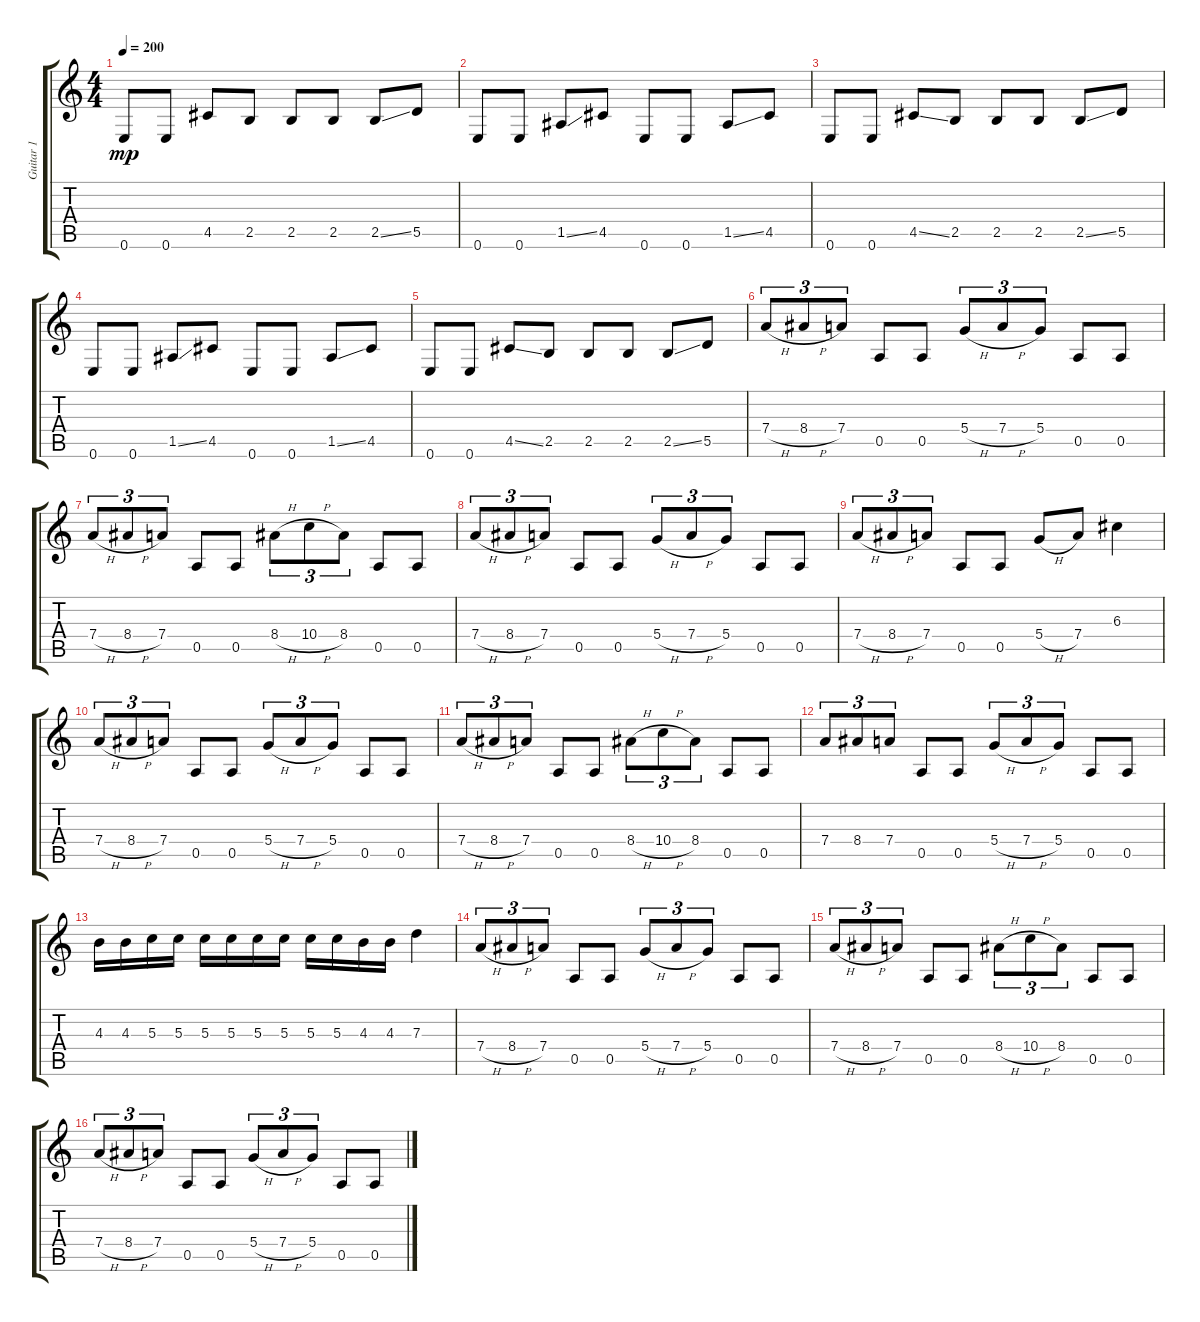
\track ("Guitar 1" "Guitar 1") {instrument distortionguitar}
\staff {score tabs}
\tuning (E4 B3 G3 D3 A2 E2) {hide}
\ts (4 4)
\tempo 200
\clef g2
\ks c
0.6.8{dy mp} 0.6.8 4.5.8 2.5.8 2.5.8 2.5.8 2.5{ss}.8 5.5.8 |
0.6.8 0.6.8 1.5{ss}.8 4.5.8 0.6.8 0.6.8 1.5{ss}.8 4.5.8 |
0.6.8 0.6.8 4.5{ss}.8 2.5.8 2.5.8 2.5.8 2.5{ss}.8 5.5.8 |
0.6.8 0.6.8 1.5{ss}.8 4.5.8 0.6.8 0.6.8 1.5{ss}.8 4.5.8 |
0.6.8 0.6.8 4.5{ss}.8 2.5.8 2.5.8 2.5.8 2.5{ss}.8 5.5.8 |
7.4{h}.8{tu (3 2)} 8.4{h}.8{tu (3 2)} 7.4.8{tu (3 2)} 0.5.8 0.5.8 5.4{h}.8{tu (3 2)} 7.4{h}.8{tu (3 2)} 5.4.8{tu (3 2)} 0.5.8 0.5.8 |
7.4{h}.8{tu (3 2)} 8.4{h}.8{tu (3 2)} 7.4.8{tu (3 2)} 0.5.8 0.5.8 8.4{h}.8{tu (3 2)} 10.4{h}.8{tu (3 2)} 8.4.8{tu (3 2)} 0.5.8 0.5.8 |
7.4{h}.8{tu (3 2)} 8.4{h}.8{tu (3 2)} 7.4.8{tu (3 2)} 0.5.8 0.5.8 5.4{h}.8{tu (3 2)} 7.4{h}.8{tu (3 2)} 5.4.8{tu (3 2)} 0.5.8 0.5.8 |
7.4{h}.8{tu (3 2)} 8.4{h}.8{tu (3 2)} 7.4.8{tu (3 2)} 0.5.8 0.5.8 5.4{h}.8 7.4.8 6.3.4 |
7.4{h}.8{tu (3 2)} 8.4{h}.8{tu (3 2)} 7.4.8{tu (3 2)} 0.5.8 0.5.8 5.4{h}.8{tu (3 2)} 7.4{h}.8{tu (3 2)} 5.4.8{tu (3 2)} 0.5.8 0.5.8 |
7.4{h}.8{tu (3 2)} 8.4{h}.8{tu (3 2)} 7.4.8{tu (3 2)} 0.5.8 0.5.8 8.4{h}.8{tu (3 2)} 10.4{h}.8{tu (3 2)} 8.4.8{tu (3 2)} 0.5.8 0.5.8 |
7.4.8{tu (3 2)} 8.4.8{tu (3 2)} 7.4.8{tu (3 2)} 0.5.8 0.5.8 5.4{h}.8{tu (3 2)} 7.4{h}.8{tu (3 2)} 5.4.8{tu (3 2)} 0.5.8 0.5.8 |
4.3.16 4.3.16 5.3.16 5.3.16 5.3.16 5.3.16 5.3.16 5.3.16 5.3.16 5.3.16 4.3.16 4.3.16 7.3.4 |
7.4{h}.8{tu (3 2)} 8.4{h}.8{tu (3 2)} 7.4.8{tu (3 2)} 0.5.8 0.5.8 5.4{h}.8{tu (3 2)} 7.4{h}.8{tu (3 2)} 5.4.8{tu (3 2)} 0.5.8 0.5.8 |
7.4{h}.8{tu (3 2)} 8.4{h}.8{tu (3 2)} 7.4.8{tu (3 2)} 0.5.8 0.5.8 8.4{h}.8{tu (3 2)} 10.4{h}.8{tu (3 2)} 8.4.8{tu (3 2)} 0.5.8 0.5.8 |
7.4{h}.8{tu (3 2)} 8.4{h}.8{tu (3 2)} 7.4.8{tu (3 2)} 0.5.8 0.5.8 5.4{h}.8{tu (3 2)} 7.4{h}.8{tu (3 2)} 5.4.8{tu (3 2)} 0.5.8 0.5.8
